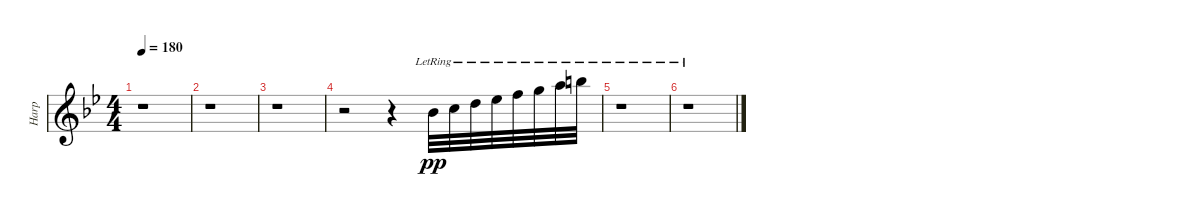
\track ("Harp" "Harp") {instrument orchestralharp}
\staff {score}
\tuning (E4 B3 G3 D3 A2 E2 B1) {hide}
\ts (4 4)
\tempo 180
\clef g2
\ks bb
r.1{dy mp} |
r.1 |
r.1 |
r.2 r.4 6.1{lr}.32{dy pp} 8.1{lr}.32 10.1{lr}.32 11.1{lr}.32 13.1{lr}.32 15.1{lr}.32 17.1{lr}.32 19.1{lr}.32 |
r.1 |
r.1
